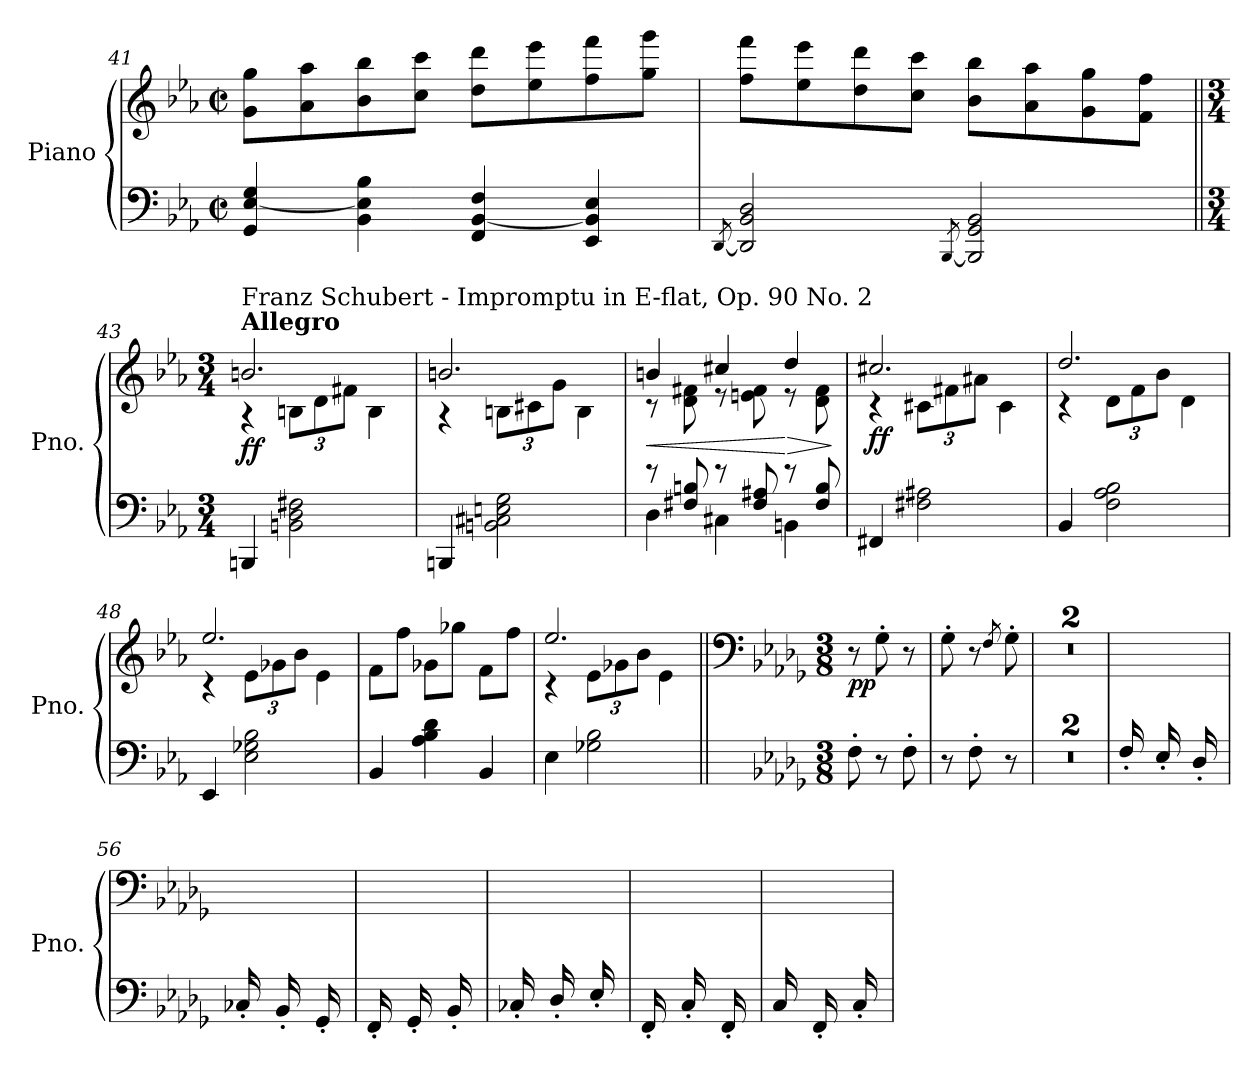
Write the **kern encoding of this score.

**kern	**kern	**dynam
*part1	*part1	*part1
*staff2	*staff1	*staff1/2
*I"Piano	*	*
*I'Pno.	*	*
*clefF4	*clefG2	*
*k[b-e-a-]	*k[b-e-a-]	*
*M2/2	*M2/2	*
*met(c|)	*met(c|)	*
=41	=41	=41
4GG/ [4E-/ 4G/	8g\ 8gg\L	.
.	8a-\ 8aa-\	.
4BB-\ 4E-\] 4B-\	8b-\ 8bb-\	.
.	8cc\ 8ccc\J	.
4FF/ [4BB-/ 4F/	8dd\ 8ddd\L	.
.	8ee-\ 8eee-\	.
4EE-/ 4BB-/] 4E-/	8ff\ 8fff\	.
.	8gg\ 8ggg\J	.
=42	=42	=42
[8qDD/	.	.
2DD/] 2BB-/ 2D/	8ff\ 8fff\L	.
.	8ee-\ 8eee-\	.
.	8dd\ 8ddd\	.
.	8cc\ 8ccc\J	.
[8qBBB-/	.	.
2BBB-/] 2GG/ 2BB-/	8b-\ 8bb-\L	.
.	8a-\ 8aa-\	.
.	8g\ 8gg\	.
.	8f\Z 8ff\ZJ	.
!!LO:PB:g=z
=43||	=43||	=43||
!!LO:REH:place=s1:a:B:fs=14:t=8
*M3/4	*M3/4	*
*	*MM198	*
*	*^	*
!	!LO:TX:a:B:t=Allegro	!	!
!	!LO:TX:a:t=Franz Schubert - Impromptu in E-flat, Op. 90 No. 2	!	!
!	!	!	!LO:DY:b
4BBBn/	2.bn/	4r	ff
*	*	*Xbrackettup	*
2BBn\ 2D\ 2F#X\	.	12Bn\L	.
.	.	12d\	.
.	.	12f#X\J	.
.	.	4B\	.
=44	=44	=44	=44
4BBBn/	2.bn/	4r	.
2BBn\ 2C#X\ 2En\ 2G\	.	12Bn\L	.
.	.	12c#X\	.
.	.	12g\J	.
.	.	4B\	.
=45	=45	=45	=45
*^	*	*	*
!	!	!	!	!LO:HP:b
4D\	8re	4bn/	8r	<
.	8F#X/ 8Bn/	.	8d\ 8f#X\	.
4C#X\	8re	4cc#X/	8r	.
.	8F#/ 8A#X/	.	8en\ 8f#\	.
!	!	!	!	!LO:HP:n=1:b
4BBn\	8re	4dd/	8r	[ >
.	8F#/ 8B/	.	8d\ 8f#\	.
*v	*v	*	*	*
*	*v	*v	*
.	.	]
=46	=46	=46
*	*^	*
!	!	!	!LO:DY:b
4FF#X/	2.cc#X/	4r	ff
2F#X\ 2A#X\	.	12c#X\L	.
.	.	12f#X\	.
.	.	12a#X\J	.
.	.	4c#\	.
=47	=47	=47	=47
4BB-/	2.dd/	4r	.
2F\ 2A-\ 2B-\	.	12d\L	.
.	.	12f\	.
.	.	12b-\J	.
.	.	4d\	.
!!LO:LB:g=z	!!
=48	=48	=48	=48
4EE-/	2.ee-/	4r	.
2E-\ 2G-X\ 2B-\	.	12e-\L	.
.	.	12g-X\	.
.	.	12b-\J	.
.	.	4e-\	.
*	*v	*v	*
=49	=49	=49
4BB-/	8f\L	.
.	8ff\J	.
4A-\ 4B-\ 4d\	8g-X\L	.
.	8gg-X\J	.
4BB-/	8f\L	.
.	8ff\J	.
=50	=50	=50
*	*^	*
4E-\	2.ee-Z/	4r	.
2G-X\ 2B-\	.	12e-\L	.
.	.	12g-X\	.
.	.	12b-\J	.
.	.	4e-\	.
*	*v	*v	*
!!LO:LB:g=z
=51||	=51||	=51||
!!LO:REH:place=s1:a:B:fs=14:t=9
*	*clefF4	*
*k[b-e-a-d-g-]	*k[b-e-a-d-g-]	*
*M3/8	*M3/8	*
*	*MM90	*
*	*^	*
!	!LO:TX:a:B:t=Modérément animé	!	!
!	!LO:TX:a:t=Claude Debussy - Interrupted Serenade, Preludes	!	!
!	!	!	!LO:DY:b
*	*v	*v	*
8F'\	8r	pp
8r	8G-'\	.
8F'\	8r	.
=52	=52	=52
8r	8G-'\	.
8F'\	8r	.
.	8qF/	.
8r	8G-'\	.
=53	=53	=53
4.r	4.r	.
=54	=54	=54
4.r	4.r	.
=55	=55	=55
*	*^	*
16F'/LL	4.ryy	16ryy	.
16ryy	.	16F'\	.
16E-'/	.	16ryy	.
16ryy	.	16E-'\	.
16D-'/	.	16ryy	.
16ryy	.	16D-'\JJ	.
!!LO:LB:g=z	!!
=56	=56	=56	=56
16C-X'/LL	4.ryy	16ryy	.
16ryy	.	16C-X'\	.
16BB-'/	.	16ryy	.
16ryy	.	16BB-'\	.
16GG-'/	.	16ryy	.
16ryy	.	16GG-'\JJ	.
=57	=57	=57	=57
16FF'/LL	4.ryy	16ryy	.
16ryy	.	16FF'\	.
16GG-'/	.	16ryy	.
16ryy	.	16GG-'\	.
16BB-'/	.	16ryy	.
16ryy	.	16BB-'\JJ	.
=58	=58	=58	=58
16C-X'/LL	4.ryy	16ryy	.
16ryy	.	16C-X'\	.
16D-'/	.	16ryy	.
16ryy	.	16D-'\	.
16E-'/	.	16ryy	.
16ryy	.	16E-'\JJ	.
=59	=59	=59	=59
16FF'/LL	4.ryy	16ryy	.
16ryy	.	16F'\	.
16C'/	.	16ryy	.
16ryy	.	16C'\	.
16FF'/	.	16ryy	.
16ryy	.	16FF'\JJ	.
=60	=60	=60	=60
16C/LL	4.ryy	16ryy	.
16ryy	.	16F'\	.
16FF'/	.	16ryy	.
16ryy	.	16C'\	.
16C'/	.	16ryy	.
16ryy	.	16FF'\JJ	.
*	*v	*v	*
=	=	=
*-	*-	*-
